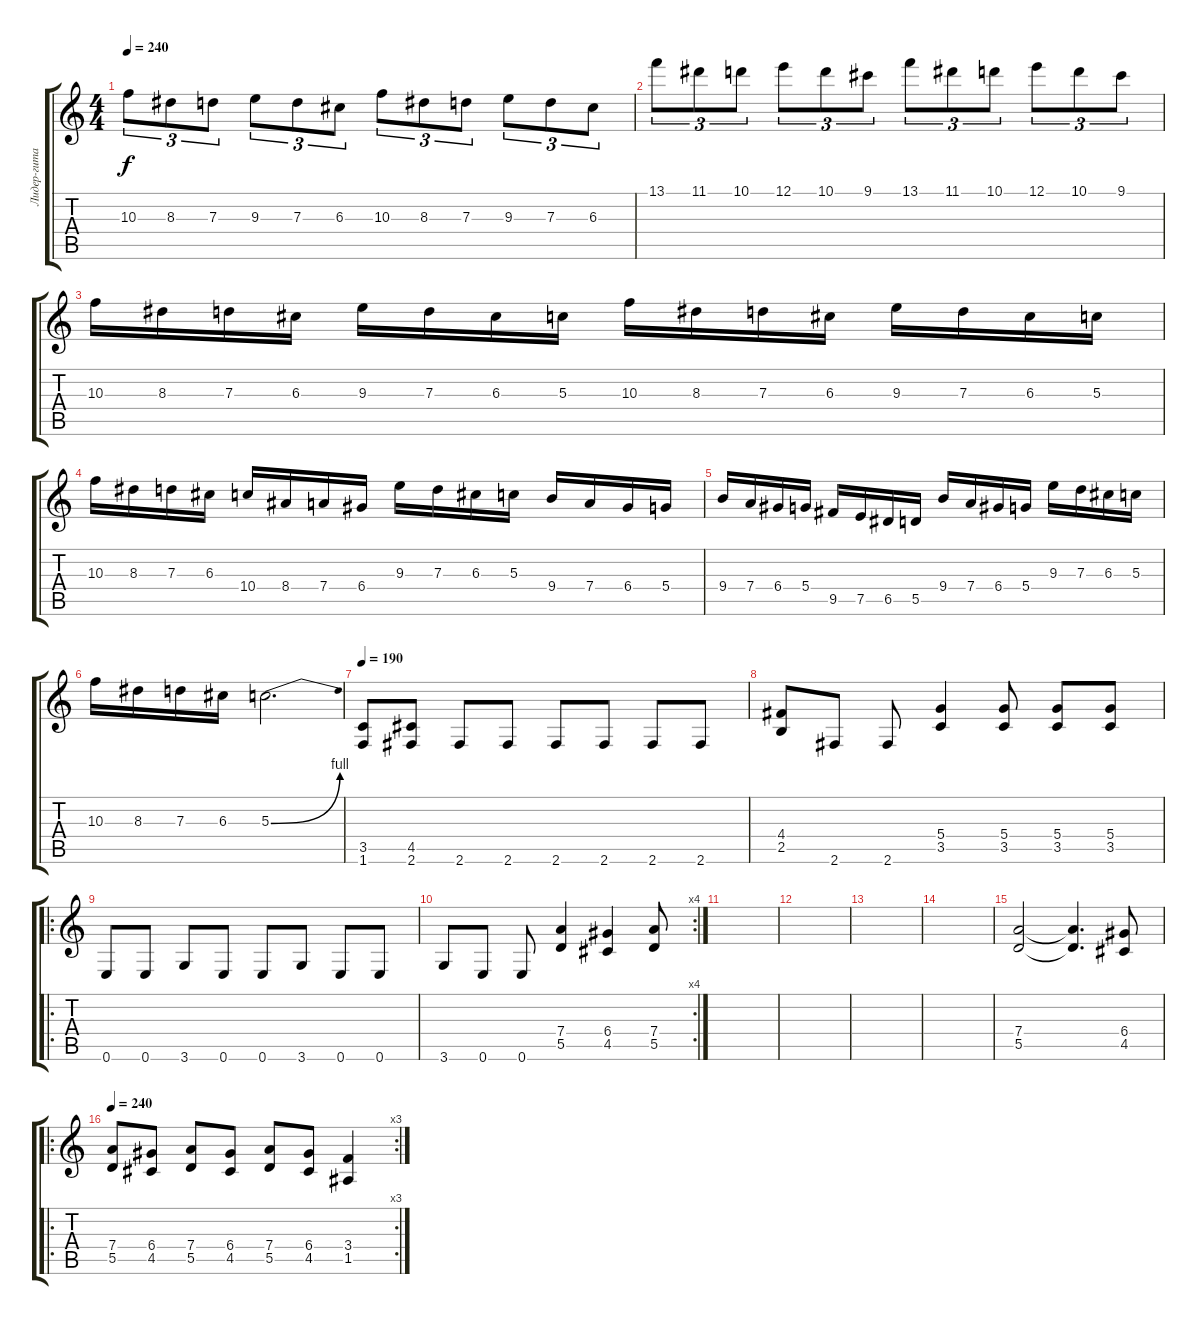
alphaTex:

\track ("Лидер-гитара (Шаграт)" "Лидер-гита") {instrument distortionguitar}
\staff {score tabs}
\tuning (E4 B3 G3 D3 A2 E2) {hide}
\ts (4 4)
\tempo 240
\clef g2
\ks c
10.3.8{tu (3 2) dy f} 8.3.8{tu (3 2)} 7.3.8{tu (3 2)} 9.3.8{tu (3 2)} 7.3.8{tu (3 2)} 6.3.8{tu (3 2)} 10.3.8{tu (3 2)} 8.3.8{tu (3 2)} 7.3.8{tu (3 2)} 9.3.8{tu (3 2)} 7.3.8{tu (3 2)} 6.3.8{tu (3 2)} |
13.1.8{tu (3 2)} 11.1.8{tu (3 2)} 10.1.8{tu (3 2)} 12.1.8{tu (3 2)} 10.1.8{tu (3 2)} 9.1.8{tu (3 2)} 13.1.8{tu (3 2)} 11.1.8{tu (3 2)} 10.1.8{tu (3 2)} 12.1.8{tu (3 2)} 10.1.8{tu (3 2)} 9.1.8{tu (3 2)} |
10.3.16 8.3.16 7.3.16 6.3.16 9.3.16 7.3.16 6.3.16 5.3.16 10.3.16 8.3.16 7.3.16 6.3.16 9.3.16 7.3.16 6.3.16 5.3.16 |
10.3.16 8.3.16 7.3.16 6.3.16 10.4.16 8.4.16 7.4.16 6.4.16 9.3.16 7.3.16 6.3.16 5.3.16 9.4.16 7.4.16 6.4.16 5.4.16 |
9.4.16 7.4.16 6.4.16 5.4.16 9.5.16 7.5.16 6.5.16 5.5.16 9.4.16 7.4.16 6.4.16 5.4.16 9.3.16 7.3.16 6.3.16 5.3.16 |
10.3.16 8.3.16 7.3.16 6.3.16 5.3{be (bend 0 0 60 4)}.2{d} |
\tempo 190
(3.5 1.6).8 (4.5 2.6).8 2.6.8 2.6.8 2.6.8 2.6.8 2.6.8 2.6.8 |
(4.4 2.5).8 2.6.8 2.6.8 (5.4 3.5).4 (5.4 3.5).8 (5.4 3.5).8 (5.4 3.5).8 |
\ro
0.6.8 0.6.8 3.6.8 0.6.8 0.6.8 3.6.8 0.6.8 0.6.8 |
\rc 4
3.6.8 0.6.8 0.6.8 (7.4 5.5).4 (6.4 4.5).4 (7.4 5.5).8 |
|
|
|
|
(7.4 5.5).2 (7.4{t} 5.5{t}).4{d} (6.4 4.5).8 |
\ro
\rc 3
\tempo 240
(7.4 5.5).8 (6.4 4.5).8 (7.4 5.5).8 (6.4 4.5).8 (7.4 5.5).8 (6.4 4.5).8 (3.4 1.5).4
